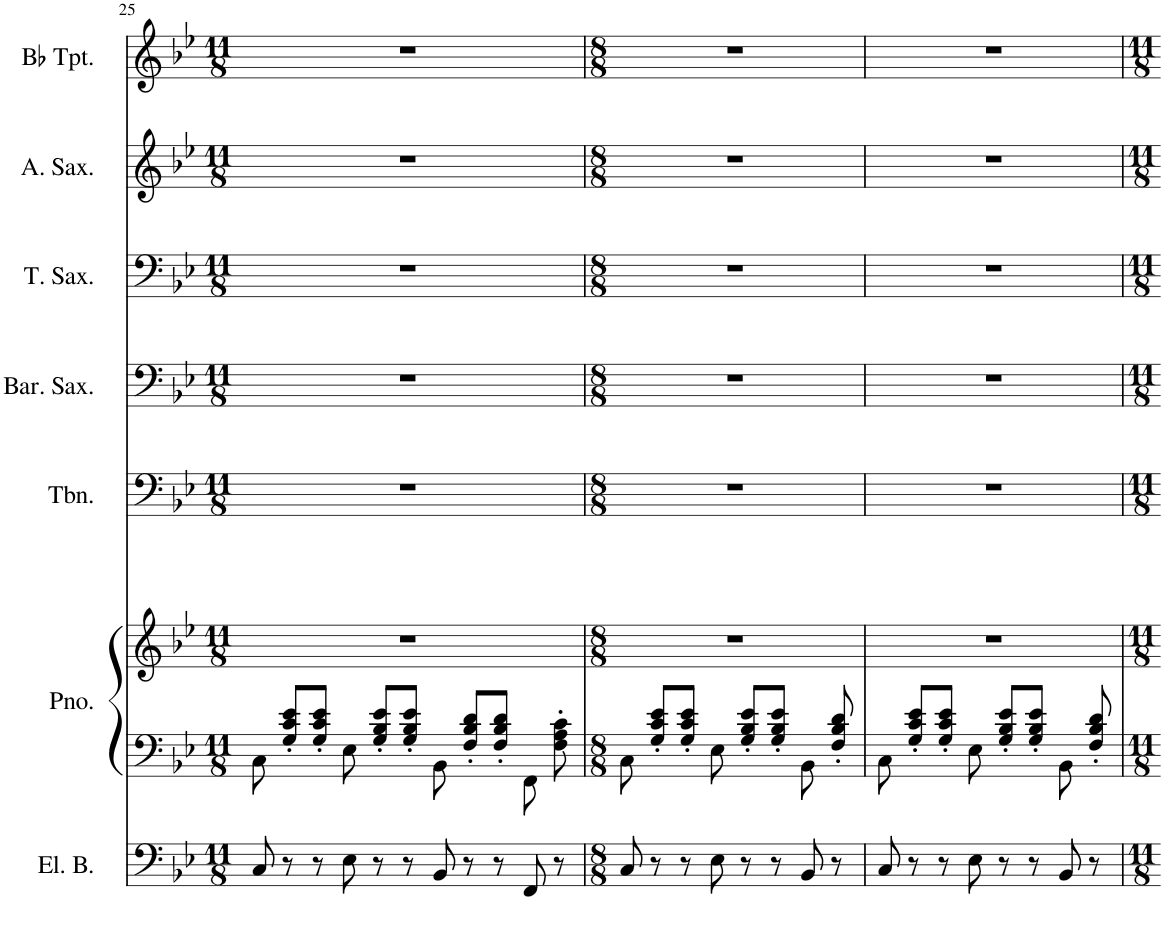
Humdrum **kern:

**kern	**kern	**kern	**kern	**kern	**kern	**kern	**kern
*part7	*part6	*part6	*part5	*part4	*part3	*part2	*part1
*staff8	*staff7	*staff6	*staff5	*staff4	*staff3	*staff2	*staff1
*I"Electric Bass	*I"Piano	*	*I"Trombone	*I"Baritone Saxophone	*I"Tenor Saxophone	*I"Alto Saxophone	*I"Bb Trumpet
*I'El. B.	*I'Pno.	*	*I'Tbn.	*I'Bar. Sax.	*I'T. Sax.	*I'A. Sax.	*I'Bb Tpt.
!!LO:PB:g=z
*clefF4	*clefF4	*clefG2	*clefF4	*clefF4	*clefF4	*clefG2	*clefG2
*Trd7c12	*	*	*	*Trd12c21	*Trd8c14	*Trd5c9	*Trd1c2
*k[b-e-]	*k[b-e-]	*k[b-e-]	*k[b-e-]	*k[b-e-]	*k[b-e-]	*k[b-e-]	*k[b-e-]
*M11/8	*M11/8	*M11/8	*M11/8	*M11/8	*M11/8	*M11/8	*M11/8
=25	=25	=25	=25	=25	=25	=25	=25
8C/	8C\	8%11r	8%11r	8%11r	8%11r	8%11r	8%11r
8r	8G/' 8c/' 8e-/'L	.	.	.	.	.	.
8r	8G/' 8c/' 8e-/'J	.	.	.	.	.	.
8E-\	8E-\	.	.	.	.	.	.
8r	8G/' 8B-/' 8e-/'L	.	.	.	.	.	.
8r	8G/' 8B-/' 8e-/'J	.	.	.	.	.	.
8BB-/	8BB-\	.	.	.	.	.	.
8r	8F/' 8B-/' 8d/'L	.	.	.	.	.	.
8r	8F/' 8B-/' 8d/'J	.	.	.	.	.	.
8FF/	8FF\	.	.	.	.	.	.
8r	8F\' 8A\' 8c\'	.	.	.	.	.	.
=26	=26	=26	=26	=26	=26	=26	=26
*M8/8	*M8/8	*M8/8	*M8/8	*M8/8	*M8/8	*M8/8	*M8/8
8C/	8C\	1r	1r	1r	1r	1r	1r
8r	8G/' 8c/' 8e-/'L	.	.	.	.	.	.
8r	8G/' 8c/' 8e-/'J	.	.	.	.	.	.
8E-\	8E-\	.	.	.	.	.	.
8r	8G/' 8B-/' 8e-/'L	.	.	.	.	.	.
8r	8G/' 8B-/' 8e-/'J	.	.	.	.	.	.
8BB-/	8BB-\	.	.	.	.	.	.
8r	8F/' 8B-/' 8d/'	.	.	.	.	.	.
=27	=27	=27	=27	=27	=27	=27	=27
8C/	8C\	1r	1r	1r	1r	1r	1r
8r	8G/' 8c/' 8e-/'L	.	.	.	.	.	.
8r	8G/' 8c/' 8e-/'J	.	.	.	.	.	.
8E-\	8E-\	.	.	.	.	.	.
8r	8G/' 8B-/' 8e-/'L	.	.	.	.	.	.
8r	8G/' 8B-/' 8e-/'J	.	.	.	.	.	.
8BB-/	8BB-\	.	.	.	.	.	.
8r	8F/' 8B-/' 8d/'	.	.	.	.	.	.
=	=	=	=	=	=	=	=
*-	*-	*-	*-	*-	*-	*-	*-
